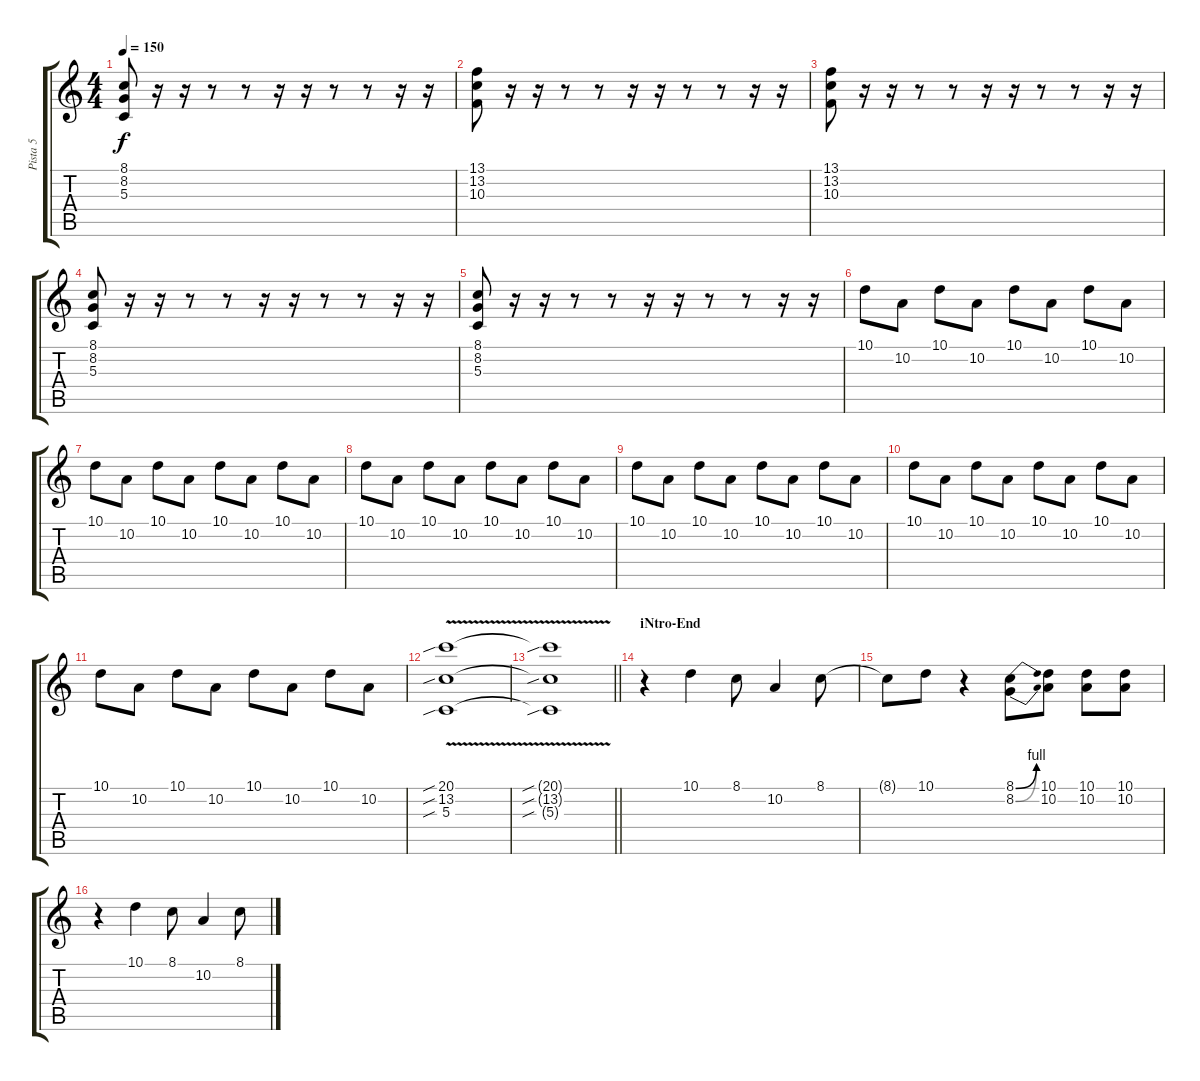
\track ("Pista 5" "Pista 5") {instrument lead1square}
\staff {score tabs}
\tuning (E4 B3 G3 D3 A2 E2) {hide}
\ts (4 4)
\tempo 150
\clef g2
\ks c
(8.1 8.2 5.3).8{dy f} r.16 r.16 r.8 r.8 r.16 r.16 r.8 r.8 r.16 r.16 |
(13.1 13.2 10.3).8 r.16 r.16 r.8 r.8 r.16 r.16 r.8 r.8 r.16 r.16 |
(13.1 13.2 10.3).8 r.16 r.16 r.8 r.8 r.16 r.16 r.8 r.8 r.16 r.16 |
(8.1 8.2 5.3).8 r.16 r.16 r.8 r.8 r.16 r.16 r.8 r.8 r.16 r.16 |
(8.1 8.2 5.3).8 r.16 r.16 r.8 r.8 r.16 r.16 r.8 r.8 r.16 r.16 |
10.1.8 10.2.8 10.1.8 10.2.8 10.1.8 10.2.8 10.1.8 10.2.8 |
10.1.8 10.2.8 10.1.8 10.2.8 10.1.8 10.2.8 10.1.8 10.2.8 |
10.1.8 10.2.8 10.1.8 10.2.8 10.1.8 10.2.8 10.1.8 10.2.8 |
10.1.8 10.2.8 10.1.8 10.2.8 10.1.8 10.2.8 10.1.8 10.2.8 |
10.1.8 10.2.8 10.1.8 10.2.8 10.1.8 10.2.8 10.1.8 10.2.8 |
10.1.8 10.2.8 10.1.8 10.2.8 10.1.8 10.2.8 10.1.8 10.2.8 |
(20.1{sib} 13.2{sib} 5.3{v sib}).1 |
\barLineRight lightlight
(20.1{sib t} 13.2{sib t} 5.3{sib t}).1 |
\section ("" "iNtro-End")
r.4{volume 11 instrument lead2sawtooth} 10.1.4 8.1.8 10.2.4 8.1.8 |
8.1{t}.8 10.1.8 r.4 (8.1{be (bend 0 0 60 4)} 8.2{be (bend 0 0 60 4)}).8 (10.1 10.2).8 (10.1 10.2).8 (10.1 10.2).8 |
r.4{volume 11 instrument lead2sawtooth} 10.1.4 8.1.8 10.2.4 8.1.8
